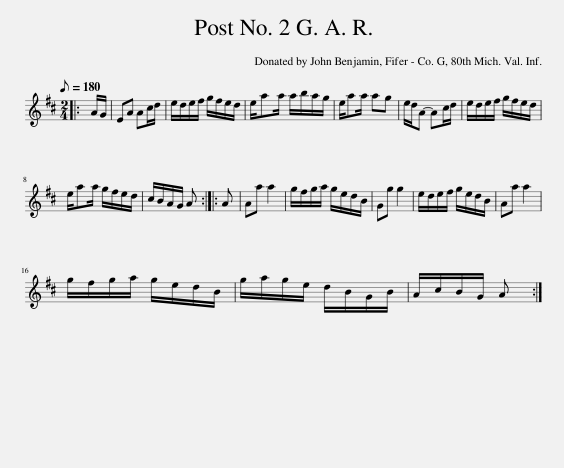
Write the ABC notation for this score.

X:1
L:1/8
Q:1/8=180
M:2/4
I:linebreak $
K:none
V:1 treble transpose="8 "
V:1
[K:D]|: A/G/ | EA Ac/d/ | e/d/e/f/ g/f/e/d/ | e/aa/ a/b/a/g/ | e/aa/ ag | %5
 e/d/A- Ac/d/ | e/d/e/f/ g/f/e/d/ |$ e/aa/ g/f/e/d/ | c/B/A/G/ A :: A | %10
 Aa a2 | g/f/g/a/ g/e/d/B/ | Gg g2 | e/d/e/f/ g/e/d/B/ | Aa a2 |$ %15
 g/f/g/a/ g/e/d/B/ | g/a/g/e/ d/B/G/B/ | A/c/B/G/ A :| %18
